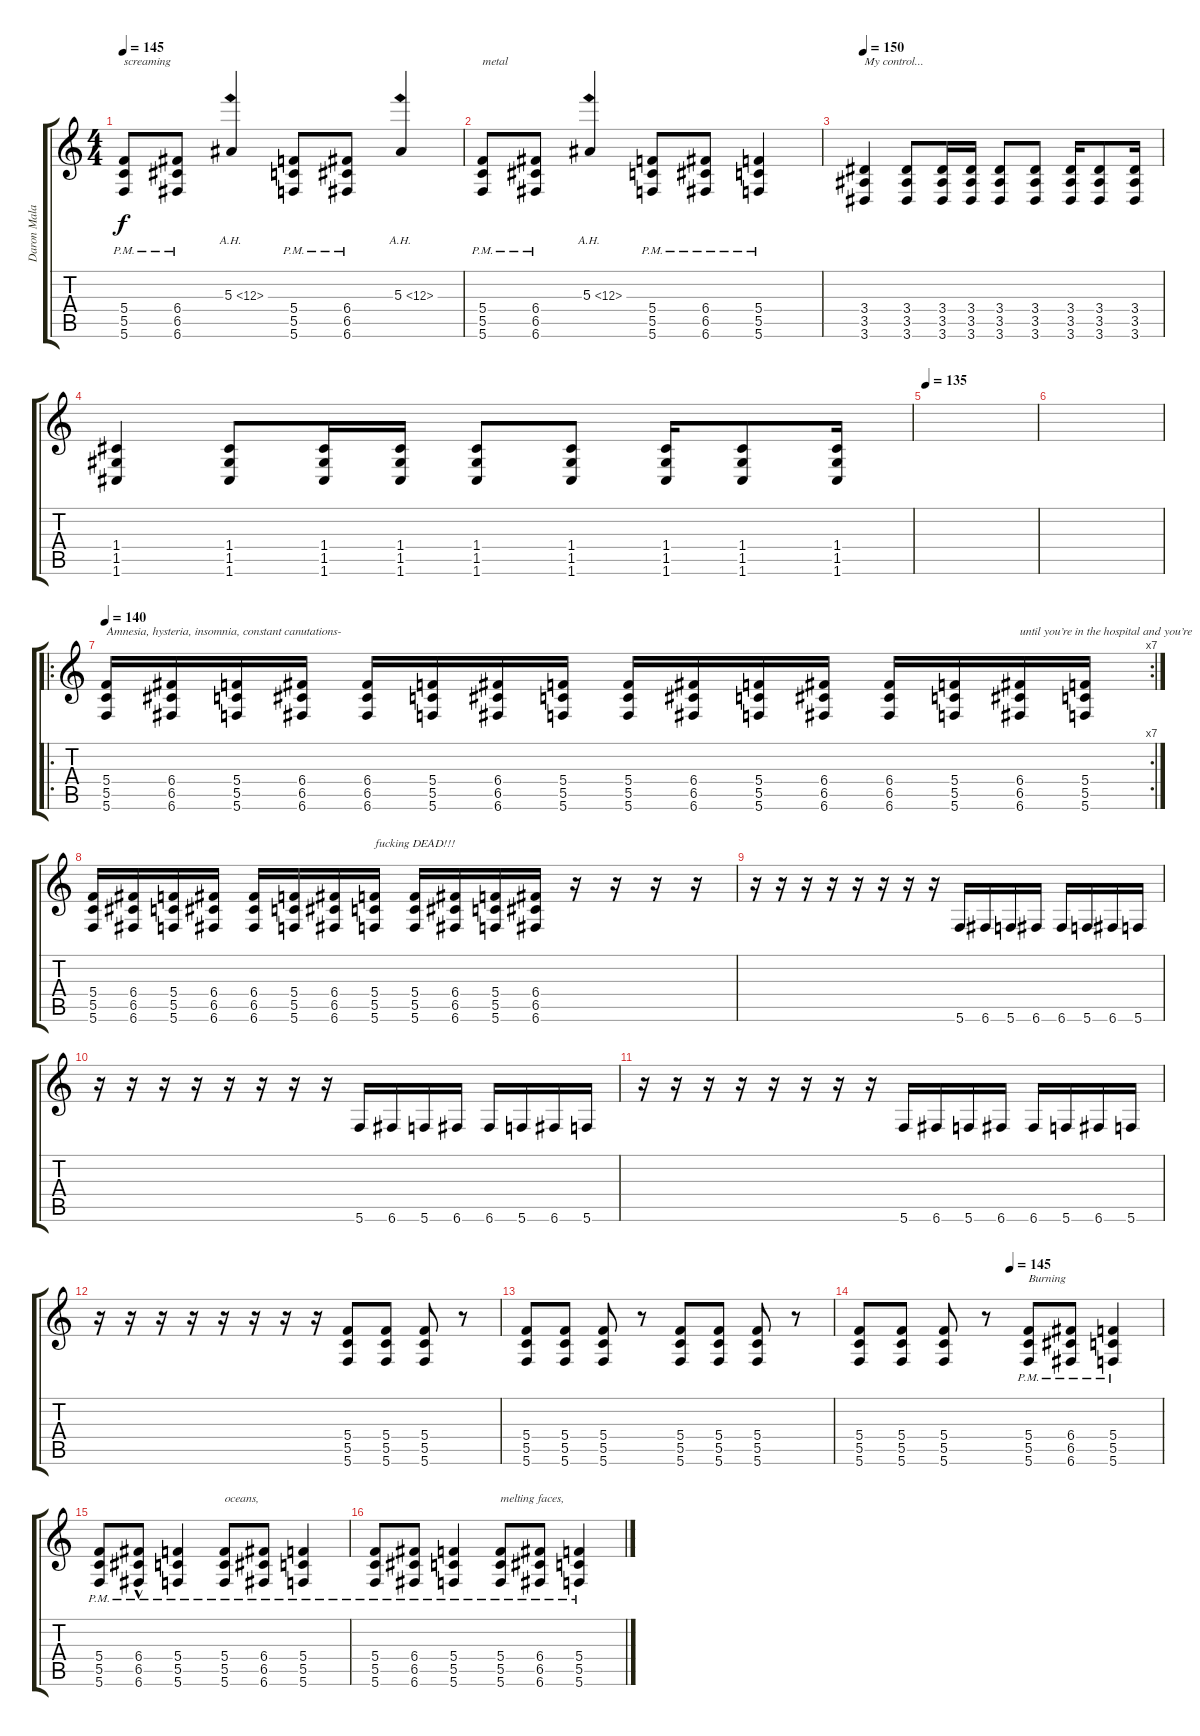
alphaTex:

\track ("Daron Malakian" "Daron Mala") {instrument distortionguitar}
\staff {score tabs}
\tuning (D4 A3 F3 C3 G2 C2) {hide}
\ts (4 4)
\tempo 145
\clef g2
\ks c
(5.4 5.5 5.6{pm}).8{txt "screaming " dy f} (6.4 6.5 6.6{pm}).8 5.3{ah 7}.4 (5.4 5.5 5.6{pm}).8 (6.4 6.5 6.6{pm}).8 5.3{ah 7}.4 |
(5.4 5.5 5.6{pm}).8{txt "metal"} (6.4 6.5 6.6{pm}).8 5.3{ah 7}.4 (5.4 5.5 5.6{pm}).8 (6.4 6.5 6.6{pm}).8 (5.4 5.5 5.6{pm}).4 |
\tempo 150
(3.4 3.5 3.6).4{txt "My control..." instrument distortionguitar} (3.4 3.5 3.6).8 (3.4 3.5 3.6).16 (3.4 3.5 3.6).16 (3.4 3.5 3.6).8 (3.4 3.5 3.6).8 (3.4 3.5 3.6).16 (3.4 3.5 3.6).8 (3.4 3.5 3.6).16 |
(1.4 1.5 1.6).4 (1.4 1.5 1.6).8 (1.4 1.5 1.6).16 (1.4 1.5 1.6).16 (1.4 1.5 1.6).8 (1.4 1.5 1.6).8 (1.4 1.5 1.6).16 (1.4 1.5 1.6).8 (1.4 1.5 1.6).16 |
\tempo 135
|
|
\ro
\rc 7
\tempo 140
(5.4 5.5 5.6).16{txt "Amnesia, hysteria, insomnia, constant canutations-" instrument distortionguitar} (6.4 6.5 6.6).16 (5.4 5.5 5.6).16 (6.4 6.5 6.6).16 (6.4 6.5 6.6).16 (5.4 5.5 5.6).16 (6.4 6.5 6.6).16 (5.4 5.5 5.6).16 (5.4 5.5 5.6).16 (6.4 6.5 6.6).16 (5.4 5.5 5.6).16 (6.4 6.5 6.6).16 (6.4 6.5 6.6).16 (5.4 5.5 5.6).16 (6.4 6.5 6.6).16{txt "until you’re in the hospital and you’re"} (5.4 5.5 5.6).16 |
(5.4 5.5 5.6).16 (6.4 6.5 6.6).16 (5.4 5.5 5.6).16 (6.4 6.5 6.6).16 (6.4 6.5 6.6).16 (5.4 5.5 5.6).16 (6.4 6.5 6.6).16 (5.4 5.5 5.6).16{txt "fucking DEAD!!!"} (5.4 5.5 5.6).16 (6.4 6.5 6.6).16 (5.4 5.5 5.6).16 (6.4 6.5 6.6).16 r.16 r.16 r.16 r.16 |
r.16 r.16 r.16 r.16 r.16 r.16 r.16 r.16 5.6.16 6.6.16 5.6.16 6.6.16 6.6.16 5.6.16 6.6.16 5.6.16 |
r.16 r.16 r.16 r.16 r.16 r.16 r.16 r.16 5.6.16 6.6.16 5.6.16 6.6.16 6.6.16 5.6.16 6.6.16 5.6.16 |
r.16 r.16 r.16 r.16 r.16 r.16 r.16 r.16 5.6.16 6.6.16 5.6.16 6.6.16 6.6.16 5.6.16 6.6.16 5.6.16 |
r.16 r.16 r.16 r.16 r.16 r.16 r.16 r.16 (5.4 5.5 5.6).8 (5.4 5.5 5.6).8 (5.4 5.5 5.6).8 r.8 |
(5.4 5.5 5.6).8 (5.4 5.5 5.6).8 (5.4 5.5 5.6).8 r.8 (5.4 5.5 5.6).8 (5.4 5.5 5.6).8 (5.4 5.5 5.6).8 r.8 |
\tempo (145 0.5)
(5.4 5.5 5.6).8 (5.4 5.5 5.6).8 (5.4 5.5 5.6).8 r.8 (5.4 5.5 5.6{pm}).8{txt "Burning"} (6.4 6.5 6.6{pm}).8 (5.4 5.5 5.6{pm}).4 |
(5.4 5.5 5.6{pm}).8 (6.4 6.5{hac} 6.6{pm}).8 (5.4 5.5 5.6{pm}).4 (5.4 5.5 5.6{pm}).8{txt "oceans, "} (6.4 6.5 6.6{pm}).8 (5.4 5.5 5.6{pm}).4 |
(5.4 5.5 5.6{pm}).8 (6.4 6.5 6.6{pm}).8 (5.4 5.5 5.6{pm}).4 (5.4 5.5 5.6{pm}).8{txt "melting faces, "} (6.4 6.5 6.6{pm}).8 (5.4 5.5 5.6{pm}).4
